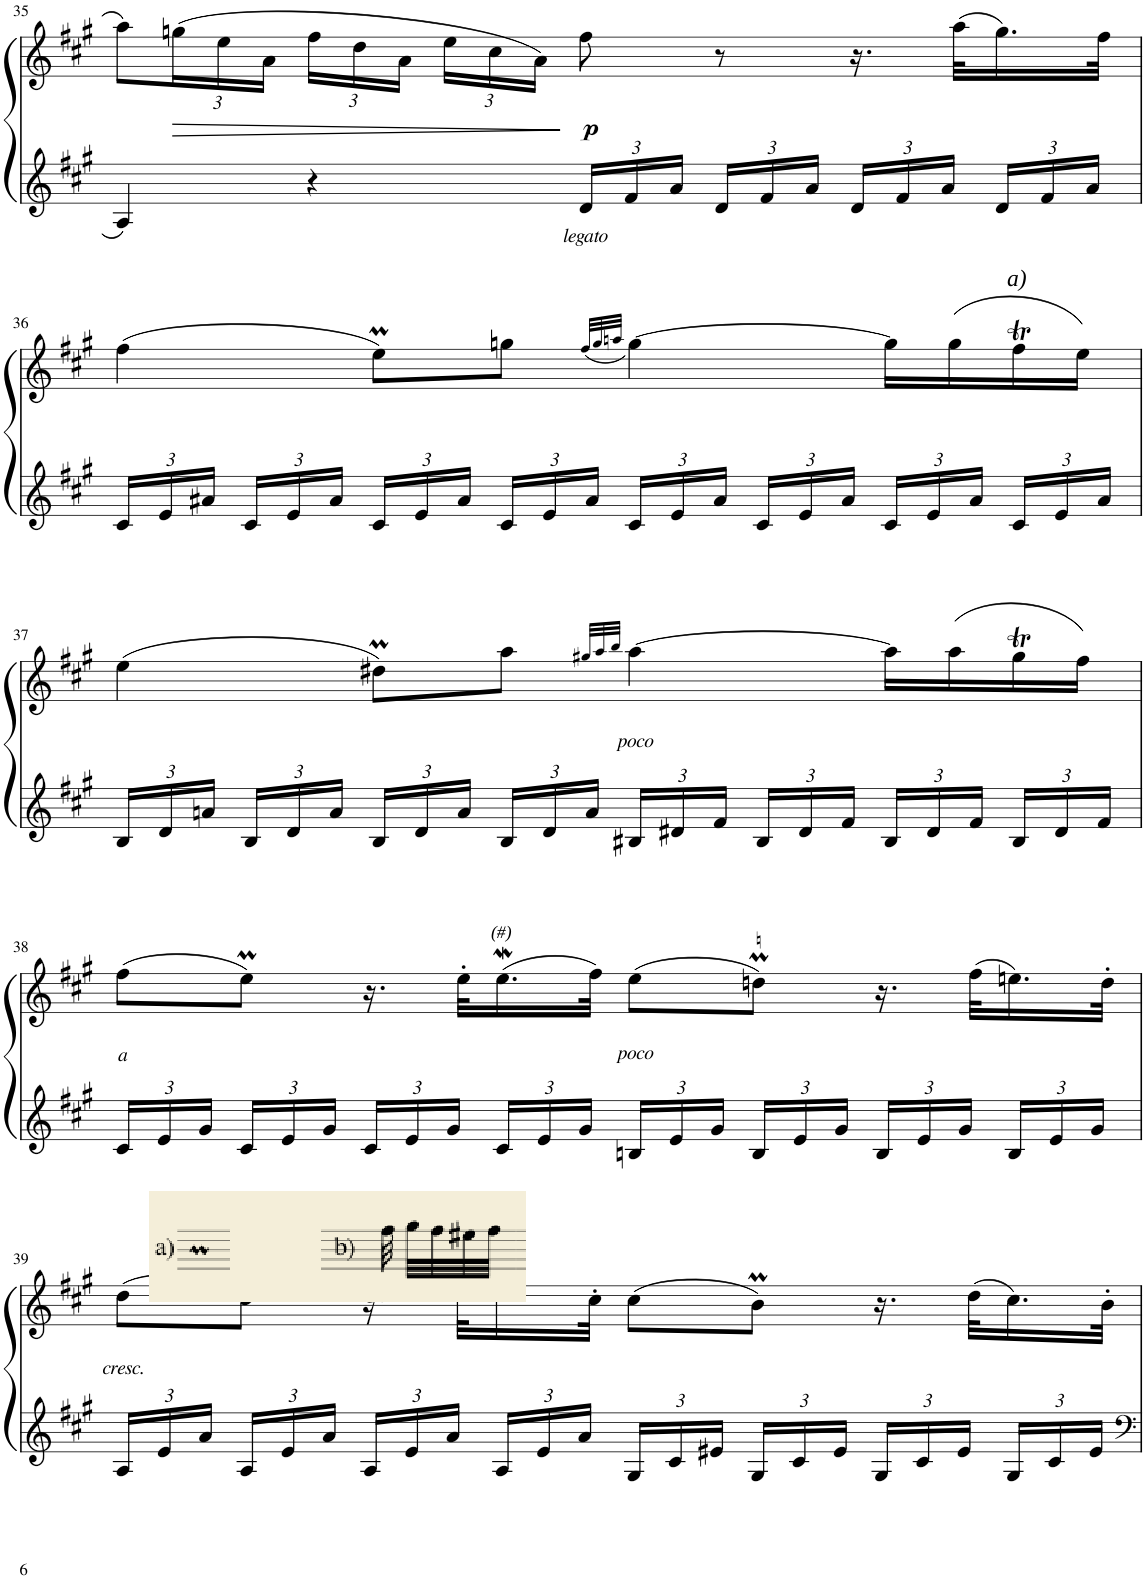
**kern	**kern	**dynam
*part1	*part1	*part1
*staff2	*staff1	*staff1/2
*I"Piano	*	*
*I'Pno	*	*
!!LO:PB:g=z
*clefG2	*clefG2	*
*k[f#c#g#]	*k[f#c#g#]	*
*M4/4	*M4/4	*
*met(c)	*met(c)	*
=35	=35	=35
4A/	8aa\L	.
*	*Xbrackettup	*
!	!	!LO:HP:b
.	(24ggn\L	>
.	24ee\	.
.	24a\JJ	.
4r	24ff#\LL	.
.	24dd\	.
.	24a\JJ	.
.	24ee\LL	.
.	24cc#\	.
.	24a\JJ)	.
*Xbrackettup	*	*
!	!	!LO:DY:n=1:b=2
!	!	!LO:DY:n=2:b
24d/LL	8ff#\	] other-dynamics p
24f#/	.	.
24a/JJ	.	.
24d/LL	8r	.
24f#/	.	.
24a/JJ	.	.
24d/LL	16.r	.
24f#/	.	.
24a/JJ	.	.
.	(32aa\KLL	.
24d/LL	16.gg\)	.
24f#/	.	.
24a/JJ	.	.
.	32ff#\JJk	.
!!LO:LB:g=z
=36	=36	=36
24c#/LL	(4ff#\	.
24e/	.	.
24a#X/JJ	.	.
24c#/LL	.	.
24e/	.	.
24a#/JJ	.	.
24c#/LL	8eeM\L)	.
24e/	.	.
24a#/JJ	.	.
24c#/LL	8ggn\J	.
24e/	.	.
24a#/JJ	.	.
.	(32qff#/LLL	.
.	32qgg/	.
.	32qaan/JJJ	.
24c#/LL	[4gg\)	.
24e/	.	.
24a#/JJ	.	.
24c#/LL	.	.
24e/	.	.
24a#/JJ	.	.
24c#/LL	16gg\LL]	.
24e/	.	.
.	(16gg\	.
24a#/JJ	.	.
!	!LO:TX:a:i:t=a)	!
24c#/LL	16ff#T\	.
24e/	.	.
.	16ee\JJ)	.
24a#/JJ	.	.
!!LO:LB:g=z
=37	=37	=37
24B/LL	(4ee\	.
24d/	.	.
24an/JJ	.	.
24B/LL	.	.
24d/	.	.
24a/JJ	.	.
24B/LL	8dd#Xm\L)	.
24d/	.	.
24a/JJ	.	.
24B/LL	8aa\J	.
24d/	.	.
24a/JJ	.	.
.	32qgg#X/LLL	.
.	32qaa/	.
.	32qbb/JJJ	.
!	!	!LO:DY:b
24B#X/LL	[4aa\	other-dynamics
24d#X/	.	.
24f#/JJ	.	.
24B#/LL	.	.
24d#/	.	.
24f#/JJ	.	.
24B#/LL	16aa\LL]	.
24d#/	.	.
.	(16aa\	.
24f#/JJ	.	.
24B#/LL	16gg#t\	.
24d#/	.	.
.	16ff#\JJ)	.
24f#/JJ	.	.
!!LO:LB:g=z
=38	=38	=38
!	!	!LO:DY:b
24c#/LL	(8ff#\L	other-dynamics
24e/	.	.
24g#/JJ	.	.
24c#/LL	8eeM\J)	.
24e/	.	.
24g#/JJ	.	.
24c#/LL	16.r	.
24e/	.	.
24g#/JJ	.	.
.	32ee'\KLL	.
!	!LO:TX:a:i:t=(#)	!
24c#/LL	(16.eeW\	.
24e/	.	.
24g#/JJ	.	.
.	32ff#\JJk)	.
!	!	!LO:DY:b
24Bn/LL	(8ee\L	other-dynamics
24e/	.	.
24g#/JJ	.	.
24B/LL	8ddnM\J)	.
24e/	.	.
24g#/JJ	.	.
24B/LL	16.r	.
24e/	.	.
24g#/JJ	.	.
.	(32ff#\KLL	.
24B/LL	16.een\)	.
24e/	.	.
24g#/JJ	.	.
.	32dd'\JJk	.
!!LO:LB:g=z
=39	=39	=39
!	!	!LO:DY:b
24A/LL	(8dd\L	other-dynamics
24e/	.	.
24a/JJ	.	.
24A/LL	8cc#m\J)	.
24e/	.	.
24a/JJ	.	.
24A/LL	16.r	.
24e/	.	.
24a/JJ	.	.
.	(32ee\KLL	.
24A/LL	16.dd\)	.
24e/	.	.
24a/JJ	.	.
.	32cc#'\JJk	.
24G#/LL	(8cc#\L	.
24c#/	.	.
24e#X/JJ	.	.
24G#/LL	8bM\J)	.
24c#/	.	.
24e#/JJ	.	.
24G#/LL	16.r	.
24c#/	.	.
24e#/JJ	.	.
.	(32dd\KLL	.
24G#/LL	16.cc#\)	.
24c#/	.	.
24e#/JJ	.	.
.	32b'\JJk	.
=	=	=
*-	*-	*-
